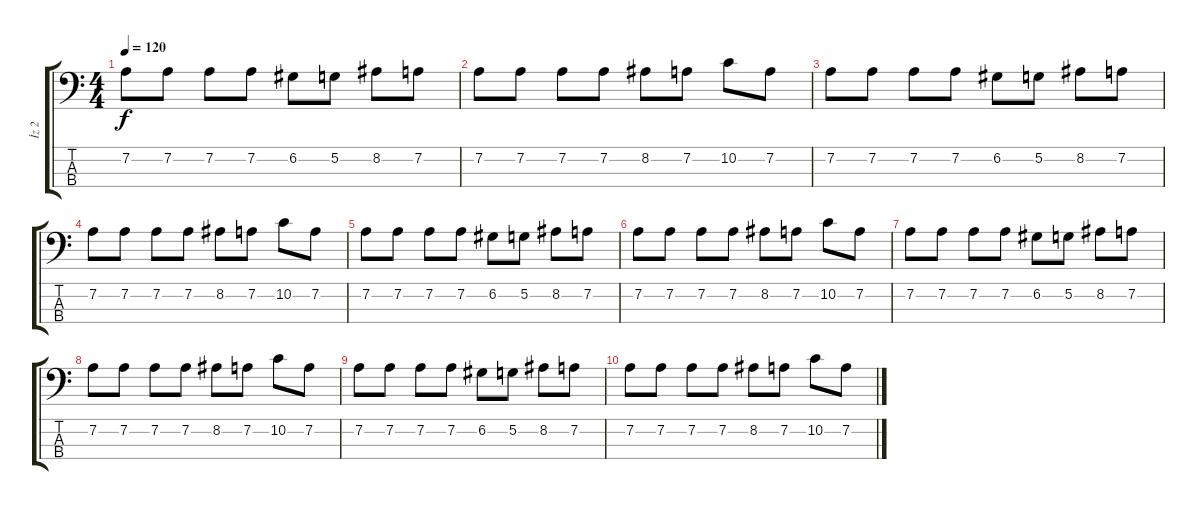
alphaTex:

\track ("İz 2" "İz 2") {instrument electricbassfinger}
\staff {score tabs}
\tuning (G2 D2 A1 E1) {hide}
\ts (4 4)
\tempo 120
\clef f4
\ks c
7.2.8{dy f} 7.2.8 7.2.8 7.2.8 6.2.8 5.2.8 8.2.8 7.2.8 |
7.2.8 7.2.8 7.2.8 7.2.8 8.2.8 7.2.8 10.2.8 7.2.8 |
7.2.8 7.2.8 7.2.8 7.2.8 6.2.8 5.2.8 8.2.8 7.2.8 |
7.2.8 7.2.8 7.2.8 7.2.8 8.2.8 7.2.8 10.2.8 7.2.8 |
7.2.8 7.2.8 7.2.8 7.2.8 6.2.8 5.2.8 8.2.8 7.2.8 |
7.2.8 7.2.8 7.2.8 7.2.8 8.2.8 7.2.8 10.2.8 7.2.8 |
7.2.8 7.2.8 7.2.8 7.2.8 6.2.8 5.2.8 8.2.8 7.2.8 |
7.2.8 7.2.8 7.2.8 7.2.8 8.2.8 7.2.8 10.2.8 7.2.8 |
7.2.8 7.2.8 7.2.8 7.2.8 6.2.8 5.2.8 8.2.8 7.2.8 |
7.2.8 7.2.8 7.2.8 7.2.8 8.2.8 7.2.8 10.2.8 7.2.8
